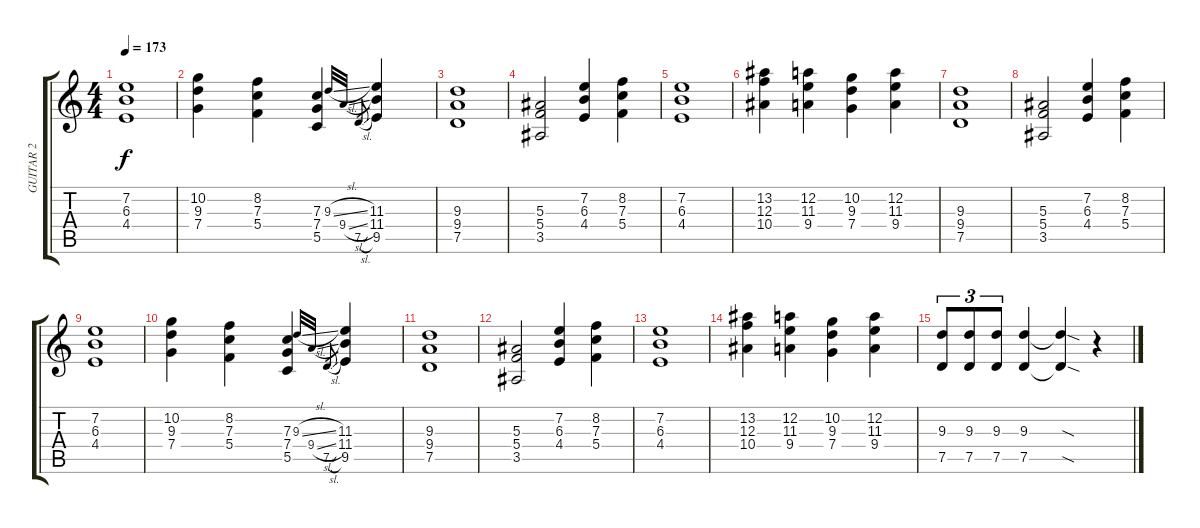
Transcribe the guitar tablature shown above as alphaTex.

\track ("GUITAR 2" "GUITAR 2") {instrument overdrivenguitar}
\staff {score tabs}
\tuning (D4 A3 F3 C3 G2 D2) {hide}
\ts (4 4)
\tempo 173
\clef g2
\ks c
(7.2 6.3 4.4).1{dy f} |
(10.2 9.3 7.4).4 (8.2 7.3 5.4).4 (7.3 7.4 5.5).4 9.3{sl}.32{gr onbeat} 9.4{sl}.32{gr onbeat} 7.5{sl}.32{gr} (11.3 11.4 9.5).4 |
(9.3 9.4 7.5).1 |
(5.3 5.4 3.5).2 (7.2 6.3 4.4).4 (8.2 7.3 5.4).4 |
(7.2 6.3 4.4).1 |
(13.2 12.3 10.4).4 (12.2 11.3 9.4).4 (10.2 9.3 7.4).4 (12.2 11.3 9.4).4 |
(9.3 9.4 7.5).1 |
(5.3 5.4 3.5).2 (7.2 6.3 4.4).4 (8.2 7.3 5.4).4 |
(7.2 6.3 4.4).1 |
(10.2 9.3 7.4).4 (8.2 7.3 5.4).4 (7.3 7.4 5.5).4 9.3{sl}.32{gr onbeat} 9.4{sl}.32{gr onbeat} 7.5{sl}.32{gr} (11.3 11.4 9.5).4 |
(9.3 9.4 7.5).1 |
(5.3 5.4 3.5).2 (7.2 6.3 4.4).4 (8.2 7.3 5.4).4 |
(7.2 6.3 4.4).1 |
(13.2 12.3 10.4).4 (12.2 11.3 9.4).4 (10.2 9.3 7.4).4 (12.2 11.3 9.4).4 |
(9.3 7.5).8{tu (3 2)} (9.3 7.5).8{tu (3 2)} (9.3 7.5).8{tu (3 2)} (9.3 7.5).4 (9.3{sod t} 7.5{sod t}).4 r.4
